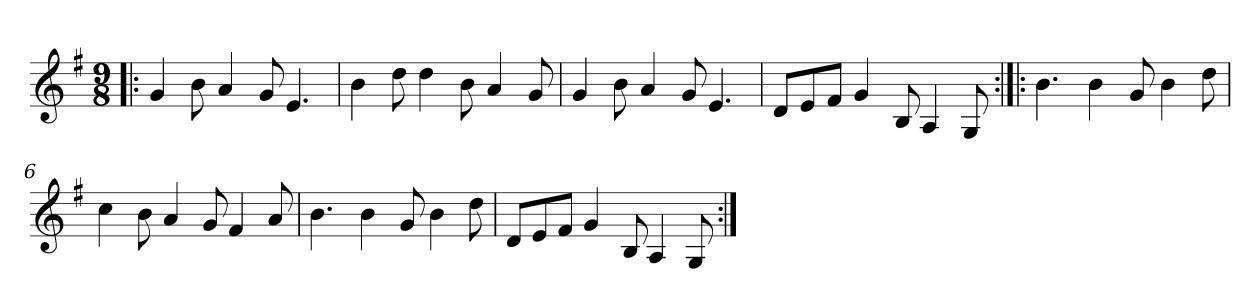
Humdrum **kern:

**kern
*part1
*staff1
*clefG2
*k[f#]
*G:
*M9/8
=1!|:
4g/
8b\
4a/
8g/
4.e/
=2
4b\
8dd\
4dd\
8b\
4a/
8g/
=3
4g/
8b\
4a/
8g/
4.e/
=4
8d/L
8e/
8f#/J
4g/
8B/
4A/
8G/
!!LO:LB:g=z
=5:|!|:
4.b\
4b\
8g/
4b\
8dd\
=6
4cc\
8b\
4a/
8g/
4f#/
8a/
=7
4.b\
4b\
8g/
4b\
8dd\
=8
8d/L
8e/
8f#/J
4g/
8B/
4A/
8G/
=:|!
*-
